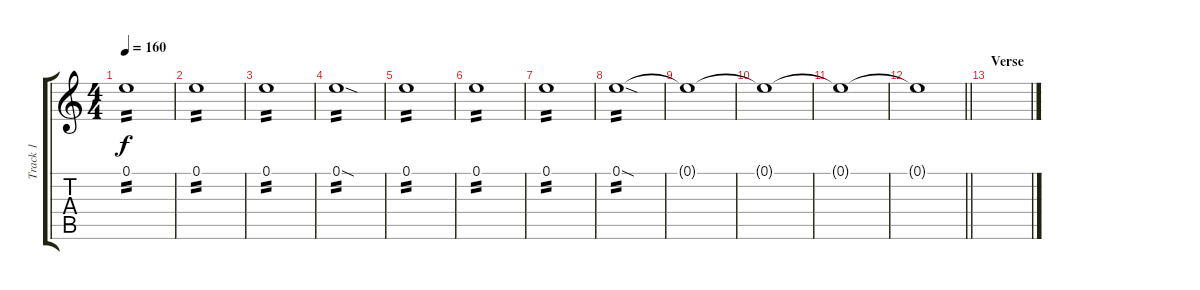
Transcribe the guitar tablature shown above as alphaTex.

\track ("Track 1" "Track 1") {instrument electricguitarclean}
\staff {score tabs}
\tuning (E4 B3 G3 D3 A2 E2) {hide}
\ts (4 4)
\tempo 160
\clef g2
\ks c
0.1.1{tp 2 dy f} |
0.1.1{tp 2} |
0.1.1{tp 2} |
0.1{sod}.1{tp 2} |
0.1.1{tp 2} |
0.1.1{tp 2} |
0.1.1{tp 2} |
0.1{sod}.1{tp 2} |
0.1{t}.1 |
0.1{t}.1 |
0.1{t}.1 |
\barLineRight lightlight
0.1{t}.1 |
\section ("" "Verse")
